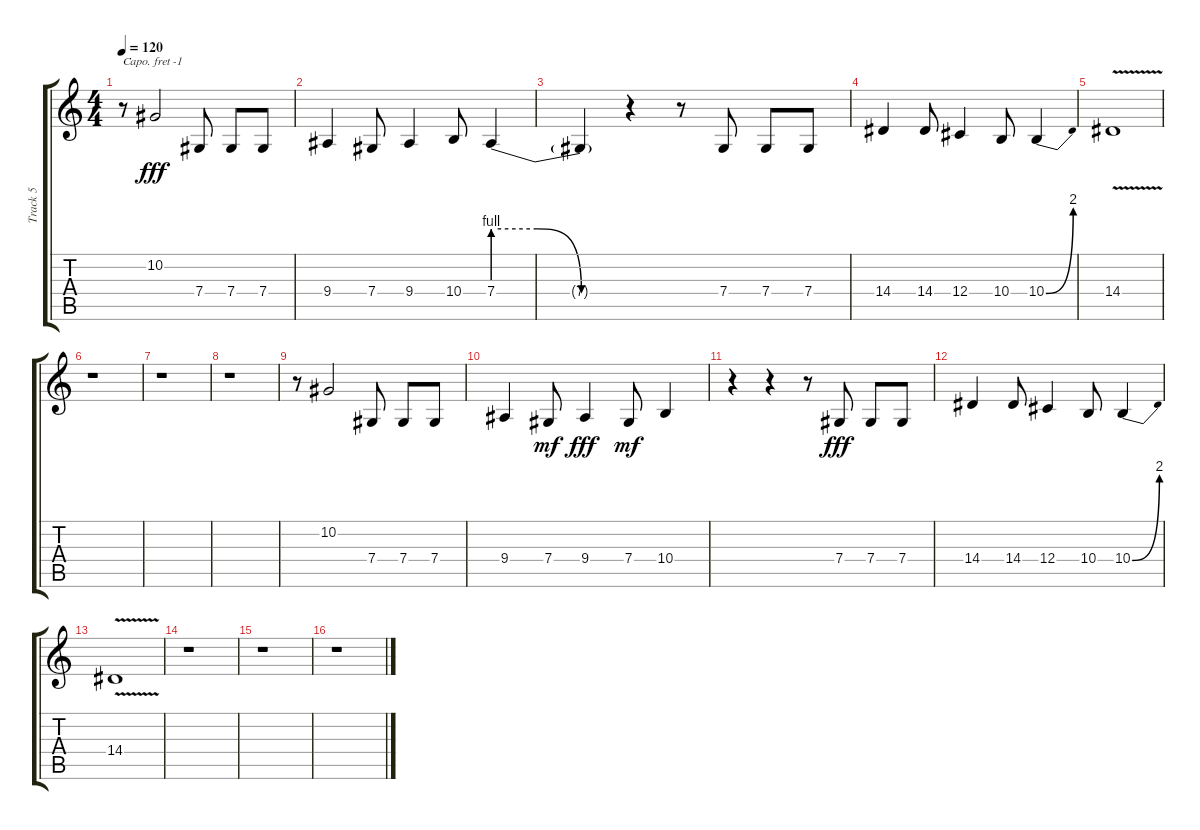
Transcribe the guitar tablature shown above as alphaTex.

\track ("Track 5" "Track 5") {instrument flute}
\staff {score tabs}
\capo -1
\tuning (E4 B3 G3 D3 A2 E2) {hide}
\ts (4 4)
\tempo 120
\clef g2
\ks c
r.8{dy fff} 10.2.2 7.4.8 7.4.8 7.4.8 |
9.4.4 7.4.8 9.4.4 10.4.8 7.4{be (custom 0 4 20 4 40 0 60 0)}.4 |
7.4{t}.4 r.4 r.8 7.4.8 7.4.8 7.4.8 |
14.4.4 14.4.8 12.4.4 10.4.8 10.4{be (bend 0 0 60 8)}.4 |
14.4{v}.1 |
r.1 |
r.1 |
r.1 |
r.8 10.2.2 7.4.8 7.4.8 7.4.8 |
9.4.4 7.4.8{dy mf} 9.4.4{dy fff} 7.4.8{dy mf} 10.4.4 |
r.4 r.4 r.8 7.4.8{dy fff} 7.4.8 7.4.8 |
14.4.4 14.4.8 12.4.4 10.4.8 10.4{be (bend 0 0 60 8)}.4 |
14.4{v}.1 |
r.1 |
r.1 |
r.1
